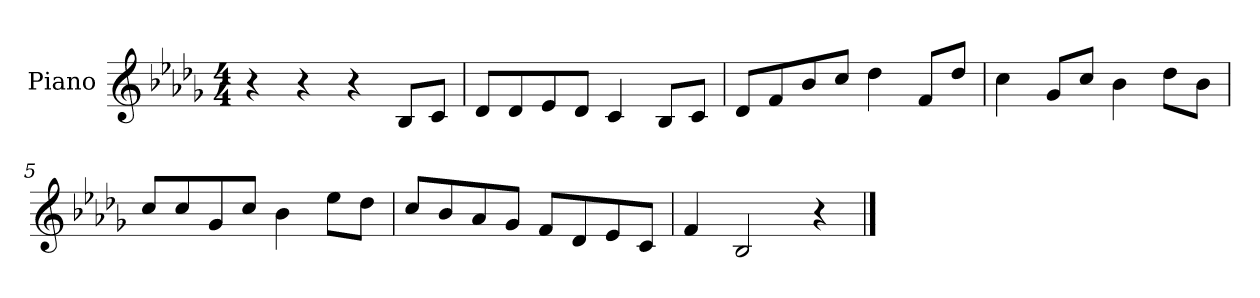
**kern
*part1
*staff1
*I"Piano
*I'Pno
*clefG2
*k[b-e-a-d-g-]
*M4/4
=1
4r
4r
4r
8B-/L
8c/J
=2
8d-/L
8d-/
8e-/
8d-/J
4c/
8B-/L
8c/J
=3
8d-/L
8f/
8b-/
8cc/J
4dd-\
8f/L
8dd-/J
=4
4cc\
8g-/L
8cc/J
4b-\
8dd-\L
8b-\J
=5
8cc/L
8cc/
8g-/
8cc/J
4b-\
8ee-\L
8dd-\J
=6
8cc/L
8b-/
8a-/
8g-/J
8f/L
8d-/
8e-/
8c/J
=7
4f/
2B-/
4r
==
*-
